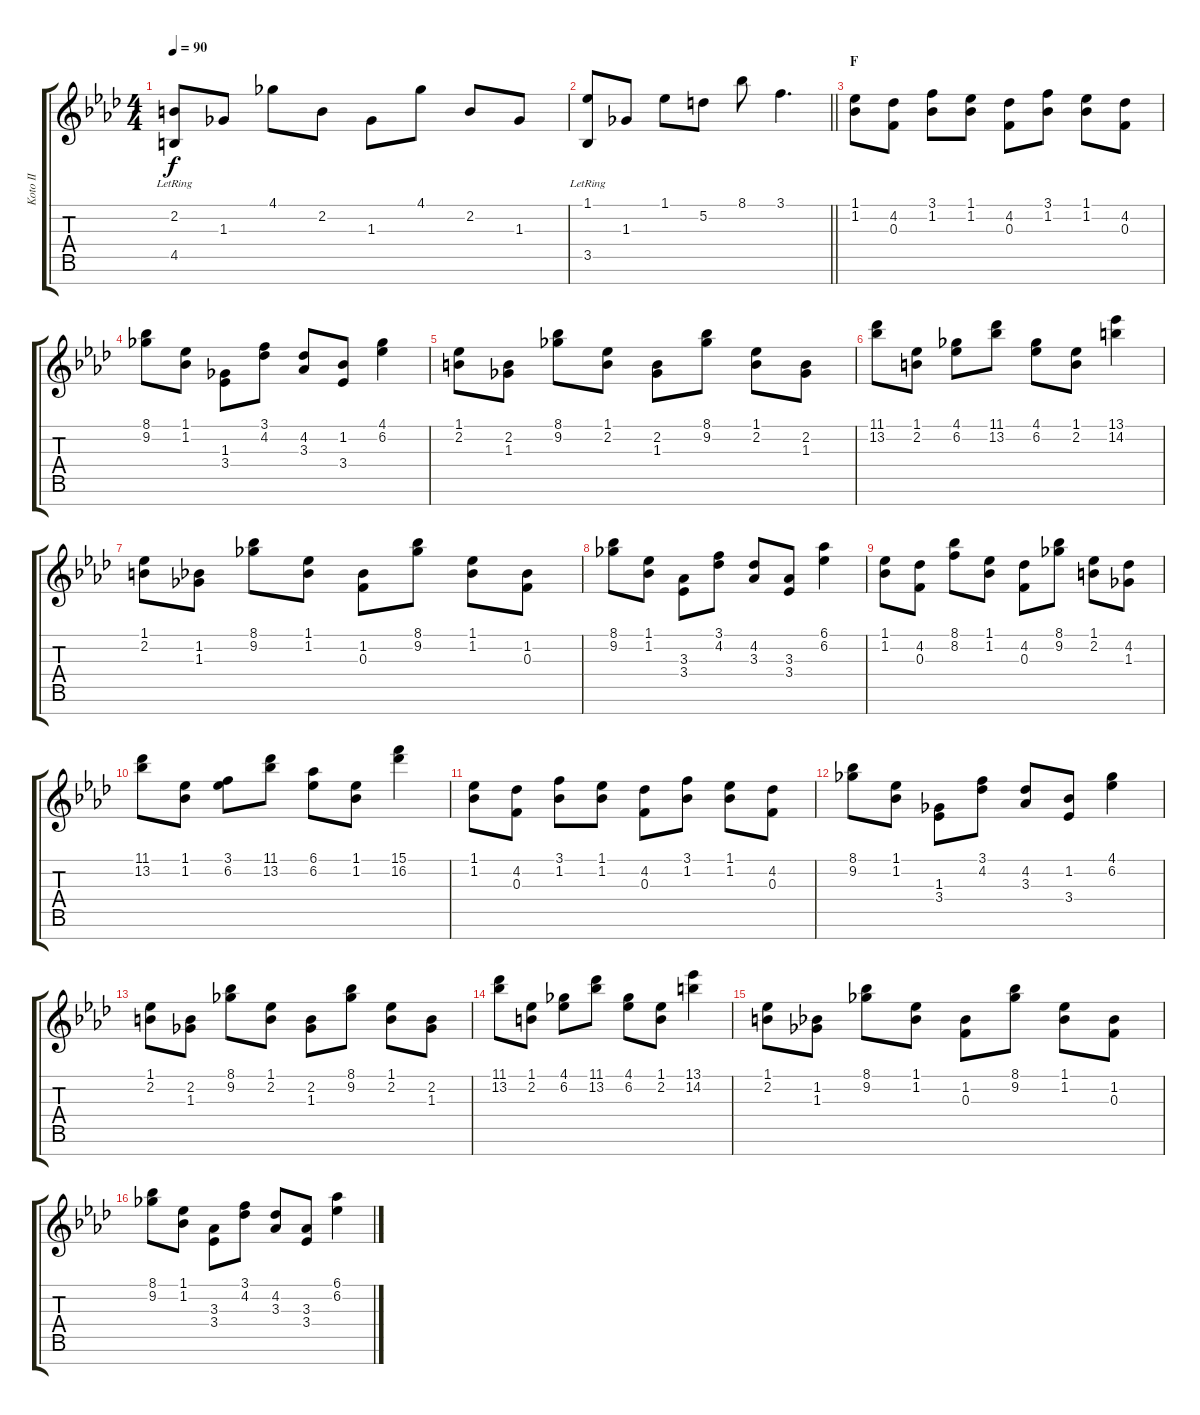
\track ("Koto II" "Koto II") {instrument koto}
\staff {score tabs}
\tuning (D5 A4 F4 C4 G3 D3 A2) {hide}
\ts (4 4)
\tempo 90
\clef g2
\ks ab
(2.2 4.5{lr}).8{dy f} 1.3.8 4.1.8 2.2.8 1.3.8 4.1.8 2.2.8 1.3.8 |
\barLineRight lightlight
(1.1 3.5{lr}).8 1.3.8 1.1.8 5.2.8 8.1.8 3.1.4{d} |
\section ("" "F")
(1.1 1.2).8 (4.2 0.3).8 (3.1 1.2).8 (1.1 1.2).8 (4.2 0.3).8 (3.1 1.2).8 (1.1 1.2).8 (4.2 0.3).8 |
(8.1 9.2).8 (1.1 1.2).8 (1.3 3.4).8 (3.1 4.2).8 (4.2 3.3).8 (1.2 3.4).8 (4.1 6.2).4 |
(1.1 2.2).8 (2.2 1.3).8 (8.1 9.2).8 (1.1 2.2).8 (2.2 1.3).8 (8.1 9.2).8 (1.1 2.2).8 (2.2 1.3).8 |
(11.1 13.2).8 (1.1 2.2).8 (4.1 6.2).8 (11.1 13.2).8 (4.1 6.2).8 (1.1 2.2).8 (13.1 14.2).4 |
(1.1 2.2).8 (1.2 1.3).8 (8.1 9.2).8 (1.1 1.2).8 (1.2 0.3).8 (8.1 9.2).8 (1.1 1.2).8 (1.2 0.3).8 |
(8.1 9.2).8 (1.1 1.2).8 (3.3 3.4).8 (3.1 4.2).8 (4.2 3.3).8 (3.3 3.4).8 (6.1 6.2).4 |
(1.1 1.2).8 (4.2 0.3).8 (8.1 8.2).8 (1.1 1.2).8 (4.2 0.3).8 (8.1 9.2).8 (1.1 2.2).8 (4.2 1.3).8 |
(11.1 13.2).8 (1.1 1.2).8 (3.1 6.2).8 (11.1 13.2).8 (6.1 6.2).8 (1.1 1.2).8 (15.1 16.2).4 |
(1.1 1.2).8 (4.2 0.3).8 (3.1 1.2).8 (1.1 1.2).8 (4.2 0.3).8 (3.1 1.2).8 (1.1 1.2).8 (4.2 0.3).8 |
(8.1 9.2).8 (1.1 1.2).8 (1.3 3.4).8 (3.1 4.2).8 (4.2 3.3).8 (1.2 3.4).8 (4.1 6.2).4 |
(1.1 2.2).8 (2.2 1.3).8 (8.1 9.2).8 (1.1 2.2).8 (2.2 1.3).8 (8.1 9.2).8 (1.1 2.2).8 (2.2 1.3).8 |
(11.1 13.2).8 (1.1 2.2).8 (4.1 6.2).8 (11.1 13.2).8 (4.1 6.2).8 (1.1 2.2).8 (13.1 14.2).4 |
(1.1 2.2).8 (1.2 1.3).8 (8.1 9.2).8 (1.1 1.2).8 (1.2 0.3).8 (8.1 9.2).8 (1.1 1.2).8 (1.2 0.3).8 |
(8.1 9.2).8 (1.1 1.2).8 (3.3 3.4).8 (3.1 4.2).8 (4.2 3.3).8 (3.3 3.4).8 (6.1 6.2).4
